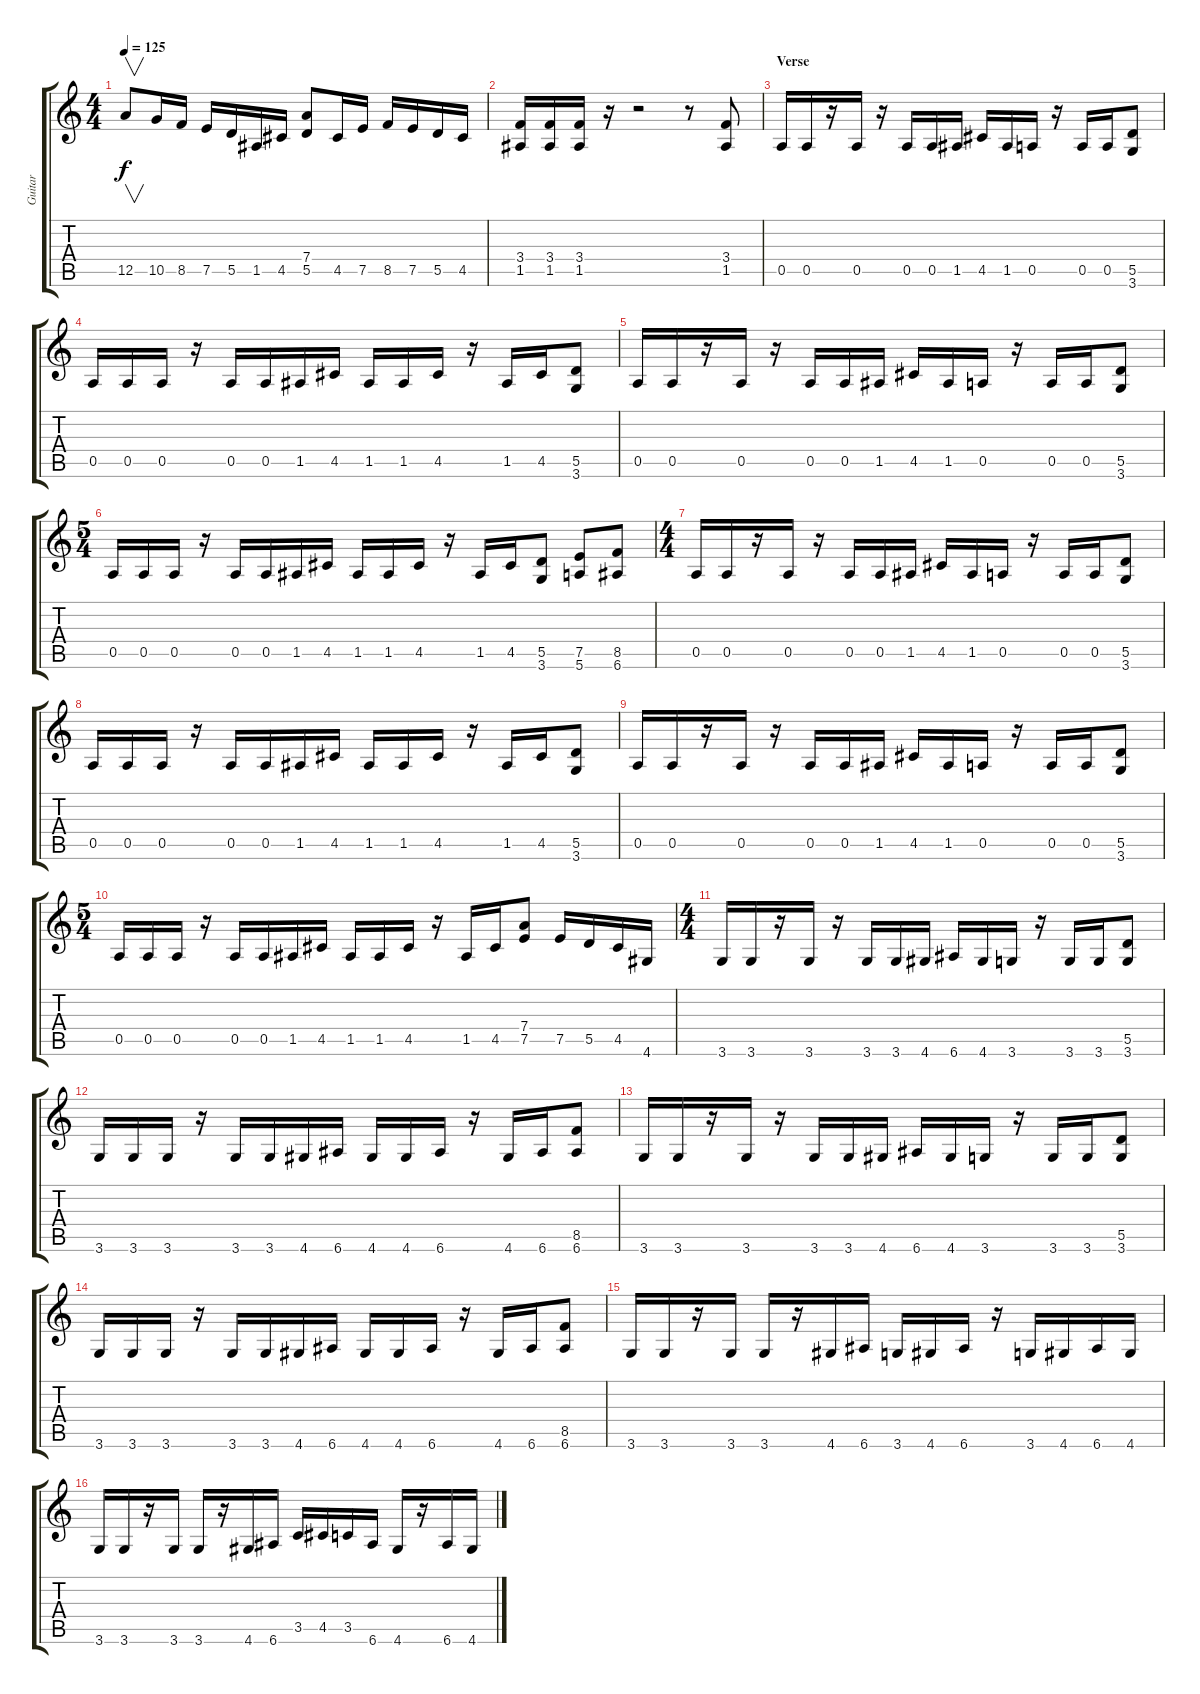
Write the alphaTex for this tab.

\track ("Guitar" "Guitar") {instrument overdrivenguitar}
\staff {score tabs}
\tuning (E4 B3 G3 D3 A2 E2) {hide}
\ts (4 4)
\tempo 125
\clef g2
\ks c
12.5.8{v dy f} 10.5.16 8.5.16 7.5.16 5.5.16 1.5.16 4.5.16 (7.4 5.5).8 4.5.16 7.5.16 8.5.16 7.5.16 5.5.16 4.5.16 |
(3.4 1.5).16 (3.4 1.5).16 (3.4 1.5).16 r.16 r.2 r.8 (3.4 1.5).8 |
\section ("" "Verse")
0.5.16{volume 13} 0.5.16 r.16 0.5.16 r.16 0.5.16 0.5.16 1.5.16 4.5.16 1.5.16 0.5.16 r.16 0.5.16 0.5.16 (5.5 3.6).8 |
0.5.16 0.5.16 0.5.16 r.16 0.5.16 0.5.16 1.5.16 4.5.16 1.5.16 1.5.16 4.5.16 r.16 1.5.16 4.5.16 (5.5 3.6).8 |
0.5.16 0.5.16 r.16 0.5.16 r.16 0.5.16 0.5.16 1.5.16 4.5.16 1.5.16 0.5.16 r.16 0.5.16 0.5.16 (5.5 3.6).8 |
\ts (5 4)
0.5.16 0.5.16 0.5.16 r.16 0.5.16 0.5.16 1.5.16 4.5.16 1.5.16 1.5.16 4.5.16 r.16 1.5.16 4.5.16 (5.5 3.6).8 (7.5 5.6).8 (8.5 6.6).8 |
\ts (4 4)
0.5.16 0.5.16 r.16 0.5.16 r.16 0.5.16 0.5.16 1.5.16 4.5.16 1.5.16 0.5.16 r.16 0.5.16 0.5.16 (5.5 3.6).8 |
0.5.16 0.5.16 0.5.16 r.16 0.5.16 0.5.16 1.5.16 4.5.16 1.5.16 1.5.16 4.5.16 r.16 1.5.16 4.5.16 (5.5 3.6).8 |
0.5.16 0.5.16 r.16 0.5.16 r.16 0.5.16 0.5.16 1.5.16 4.5.16 1.5.16 0.5.16 r.16 0.5.16 0.5.16 (5.5 3.6).8 |
\ts (5 4)
0.5.16 0.5.16 0.5.16 r.16 0.5.16 0.5.16 1.5.16 4.5.16 1.5.16 1.5.16 4.5.16 r.16 1.5.16 4.5.16 (7.4 7.5).8 7.5.16 5.5.16 4.5.16 4.6.16 |
\ts (4 4)
3.6.16 3.6.16 r.16 3.6.16 r.16 3.6.16 3.6.16 4.6.16 6.6.16 4.6.16 3.6.16 r.16 3.6.16 3.6.16 (5.5 3.6).8 |
3.6.16 3.6.16 3.6.16 r.16 3.6.16 3.6.16 4.6.16 6.6.16 4.6.16 4.6.16 6.6.16 r.16 4.6.16 6.6.16 (8.5 6.6).8 |
3.6.16 3.6.16 r.16 3.6.16 r.16 3.6.16 3.6.16 4.6.16 6.6.16 4.6.16 3.6.16 r.16 3.6.16 3.6.16 (5.5 3.6).8 |
3.6.16 3.6.16 3.6.16 r.16 3.6.16 3.6.16 4.6.16 6.6.16 4.6.16 4.6.16 6.6.16 r.16 4.6.16 6.6.16 (8.5 6.6).8 |
3.6.16 3.6.16 r.16 3.6.16 3.6.16 r.16 4.6.16 6.6.16 3.6.16 4.6.16 6.6.16 r.16 3.6.16 4.6.16 6.6.16 4.6.16 |
3.6.16 3.6.16 r.16 3.6.16 3.6.16 r.16 4.6.16 6.6.16 3.5.16 4.5.16 3.5.16 6.6.16 4.6.16 r.16 6.6.16 4.6.16
